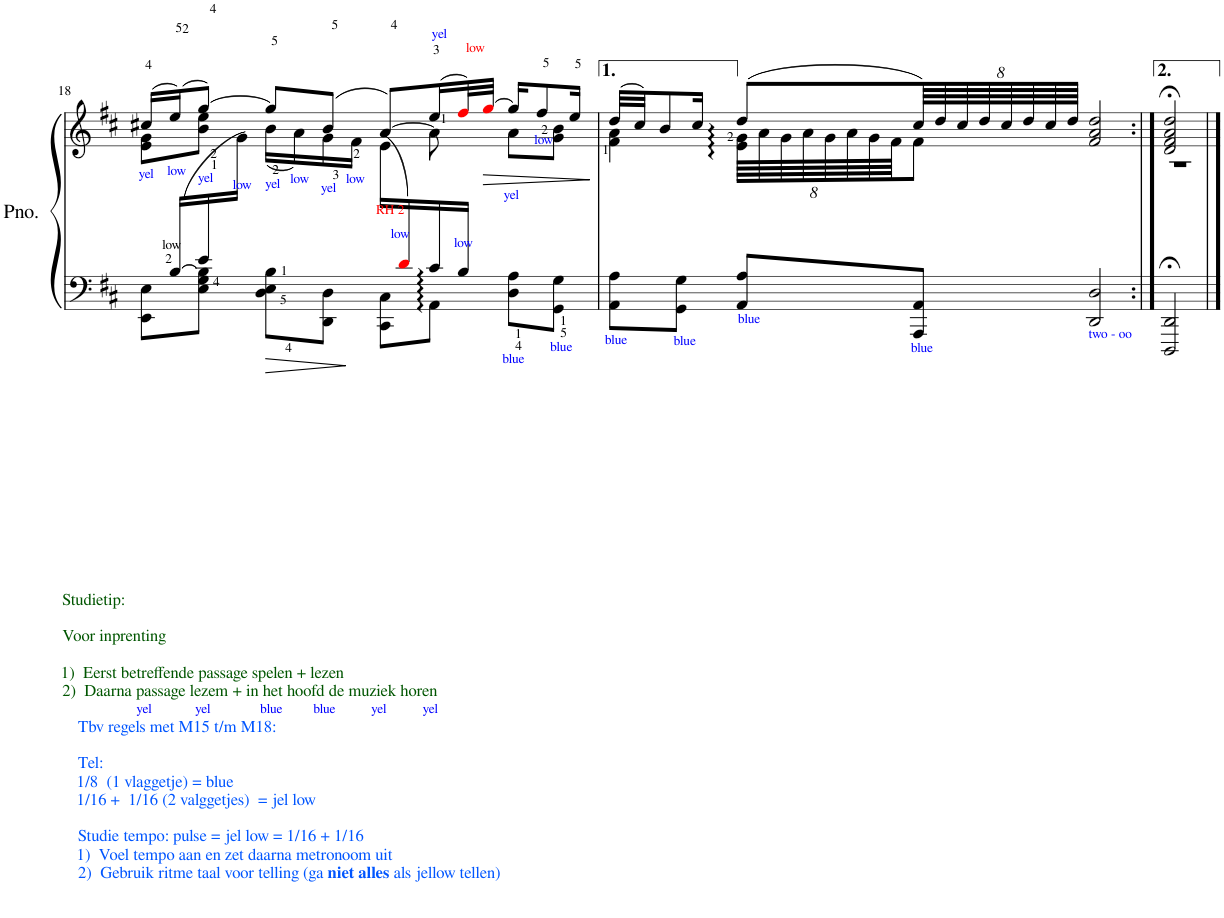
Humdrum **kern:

**kern	**kern	**dynam
*part1	*part1	*part1
*staff2	*staff1	*staff1/2
*I"Piano	*	*
*I'Pno.	*	*
!!LO:PB:g=z
*clefF4	*clefG2	*
*k[f#c#]	*k[f#c#]	*
*M4/4	*M4/4	*
*met(c)	*met(c)	*
=18	=18	=18
*^	*^	*
*	*^	*	*^	*
!	!	!	!LO:TX:b:color=#0000FF:t=yel	!	!	!
!LO:TX:b:color=#005500:t=Studietip&colon;	!	!	!	!	!	!
!LO:TX:b:t=Voor inprenting	!	!	!	!	!	!
!LO:TX:b:t=1)  Eerst betreffende passage spelen + lezen	!	!	!	!	!	!
!LO:TX:b:t=2)  Daarna passage lezem + in het hoofd de muziek horen	!	!	!	!	!	!
!LO:TX:b:color=#0000FF:t=yel	!	!	!	!	!	!
16ryy	16ryy	8EE\ 8E\L	(16cc#X/LL	8e\ 8g\L	8.ryy	.
!	!	!	!LO:TX:b:color=#0000FF:t=low	!	!	!
!	!	!	!LO:TX:b:t=low	!	!	!
.	([16B/LL	.	(16ee/J)	.	.	.
!	!	!	!LO:TX:b:color=#0000FF:t=yel	!	!	!
!	!LO:TX:b:color=#0000FF:t=yel	!	!	!	!	!
.	16e/	8E\ 8G\ 8B\]J	[8gg/J)	8b\ 8ee\J	.	.
!	!	!	!	!	!LO:TX:b:color=#0000FF:t=low	!
.	2ryy	.	.	.	16g\JJ)	.
!	!	!	!LO:TX:b:color=#0000FF:t=yel	!	!	!
!	!	!LO:TX:b:color=#0000FF:t=blue	!	!	!	!
.	.	8D\ 8E\ 8B\L	8gg/L]	(16b\LL	4.ryy	.
!	!	!	!	!LO:TX:b:color=#0000FF:t=low	!	!
.	.	.	.	16a\)	.	.
!	!	!	!LO:TX:b:color=#0000FF:t=yel	!	!	!
!	!	!LO:TX:b:color=#0000FF:t=blue	!	!	!	!
.	.	8DD\ 8D\J	(8b/J	16g\	.	.
!	!	!	!	!LO:TX:b:color=#0000FF:t=low	!	!
.	.	.	.	16f#\JJ	.	.
!	!	!LO:TX:b:color=#0000FF:t=yel	!	!	!	!
.	.	8CC#\ 8C#\L	[8a/L)	(16e\LL	.	.
!	!	!	!	!LO:TX:b:color=#FF0000:t=RH 2	!	!
!	!	!	!	!LO:TX:b:color=#0000FF:t=low	!	!
16di/)	.	.	.	8.ryy	.	.
!	!	!	!LO:TX:a:color=#0000FF:t=yel	!	!	!
!LO:TX:b:color=#0000FF:t=yel	!	!	!	!	!	!
16c#/	.	8AA\J	(16ee/L	.	8a\]	.
!	!	!	!LO:TX:a:color=#FF0000:t=low	!	!	!
!	!	!	!LO:TX:b:color=#0000FF:t=low	!	!	!
16B/JJ	4ryy	.	32ff#i/L)	.	.	.
!	!	!	!	!	!	!LO:HP:b
.	.	.	[32ggi/JJJ	.	.	>
!	!	!	!LO:TX:b:color=#0000FF:t=yel	!	!	!
!LO:TX:b:color=#0000FF:t=blue	!	!	!	!	!	!
4ryy	.	8D\ 8A\L	16gg/KL]	8a\L	4ryy	.
!	!	!	!LO:TX:a:color=#0000FF:t=low	!	!	!
.	.	.	8ff#/	.	.	.
!	!	!LO:TX:b:color=#0000FF:t=blue	!	!	!	!
.	.	8GG\ 8G\J	.	8g\ 8b\J	.	.
.	16ryy	.	16ee/Jk	.	.	.
*v	*v	*v	*	*	*	*
*	*v	*v	*v	*
.	.	]
=19	=19	=19
*	*^	*
!LO:TX:b:color=#0055FF:t=Tbv regels met M15 t/m M18&colon;	!	!	!
!LO:TX:b:t=Tel&colon;	!	!	!
!LO:TX:b:t=1/8  (1 vlaggetje) = blue	!	!	!
!LO:TX:b:t=1/16 +  1/16 (2 valggetjes)  = jel low	!	!	!
!LO:TX:b:t=Studie tempo&colon; pulse = jel low = 1/16 + 1/16	!	!	!
!LO:TX:b:t=1)  Voel tempo aan en zet daarna metronoom uit	!	!	!
!LO:TX:b:t=2)  Gebruik ritme taal voor telling (ga	!	!	!
!LO:TX:b:B:t=niet alles	!	!	!
!LO:TX:b:t=als jellow tellen)	!	!	!
!LO:TX:b:color=#0000FF:t=blue	!	!	!
8AA\ 8A\L	(32dd/LLL	4f#\ 4a\	.
.	32cc#/JJ)	.	.
.	8b/	.	.
!LO:TX:b:color=#0000FF:t=blue	!	!	!
8GG\ 8G\J	.	.	.
.	16cc#/Jk	.	.
!LO:TX:b:color=#0000FF:t=blue	!	!	!
8AA/ 8A/L	(8dd/L	64e\ 64g\LLLL	.
.	.	64a\	.
.	.	64g\	.
.	.	64a\	.
.	.	64g\	.
.	.	64a\	.
.	.	64g\	.
.	.	64f#\JJJ	.
!LO:TX:b:color=#0000FF:t=blue	!	!	!
8AAA/ 8AA/J	64cc#/LLL)	8f#\J	.
.	64dd/	.	.
.	64cc#/	.	.
.	64dd/	.	.
.	64cc#/	.	.
.	64dd/	.	.
.	64cc#/	.	.
.	64dd/JJJJ	.	.
!LO:TX:b:color=#0000FF:t=two - oo	!	!	!
2DD/ 2D/	2f#/ 2a/ 2dd/	2ryy	.
=20:|!	=20:|!	=20:|!	=20:|!
2DDD/;< 2DD/;<	2d/;< 2f#/;< 2a/;< 2dd/;<	1r	.
2ryy	2ryy	.	.
*	*v	*v	*
==	==	==
*-	*-	*-
